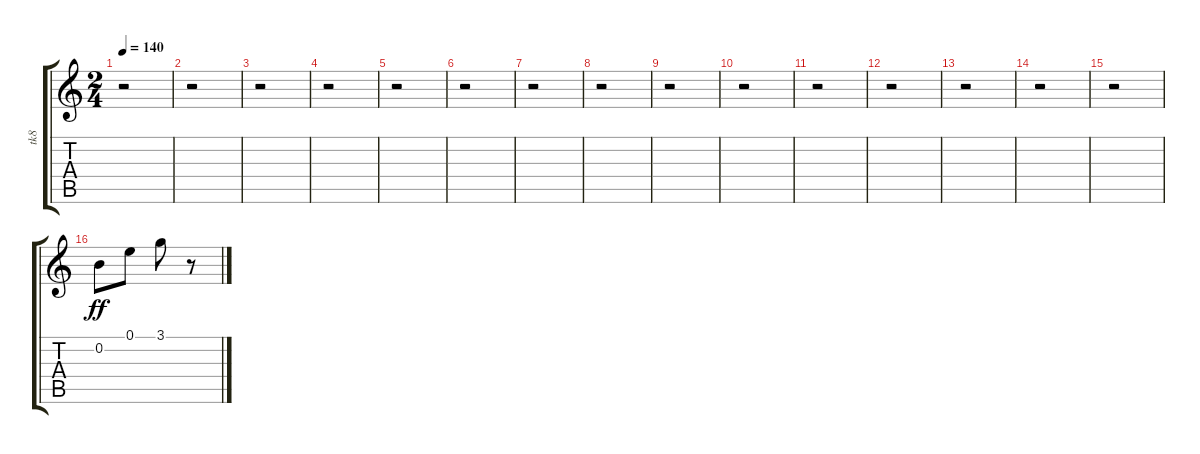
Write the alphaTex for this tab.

\track ("tk8" "tk8") {instrument distortionguitar}
\staff {score tabs}
\tuning (E4 B3 G3 D3 A2 E2) {hide}
\ts (2 4)
\tempo 140
\clef g2
\ks c
r.2{dy ff} |
r.2 |
r.2 |
r.2 |
r.2 |
r.2 |
r.2 |
r.2 |
r.2 |
r.2 |
r.2 |
r.2 |
r.2 |
r.2 |
r.2 |
0.2.8 0.1.8 3.1.8 r.8
